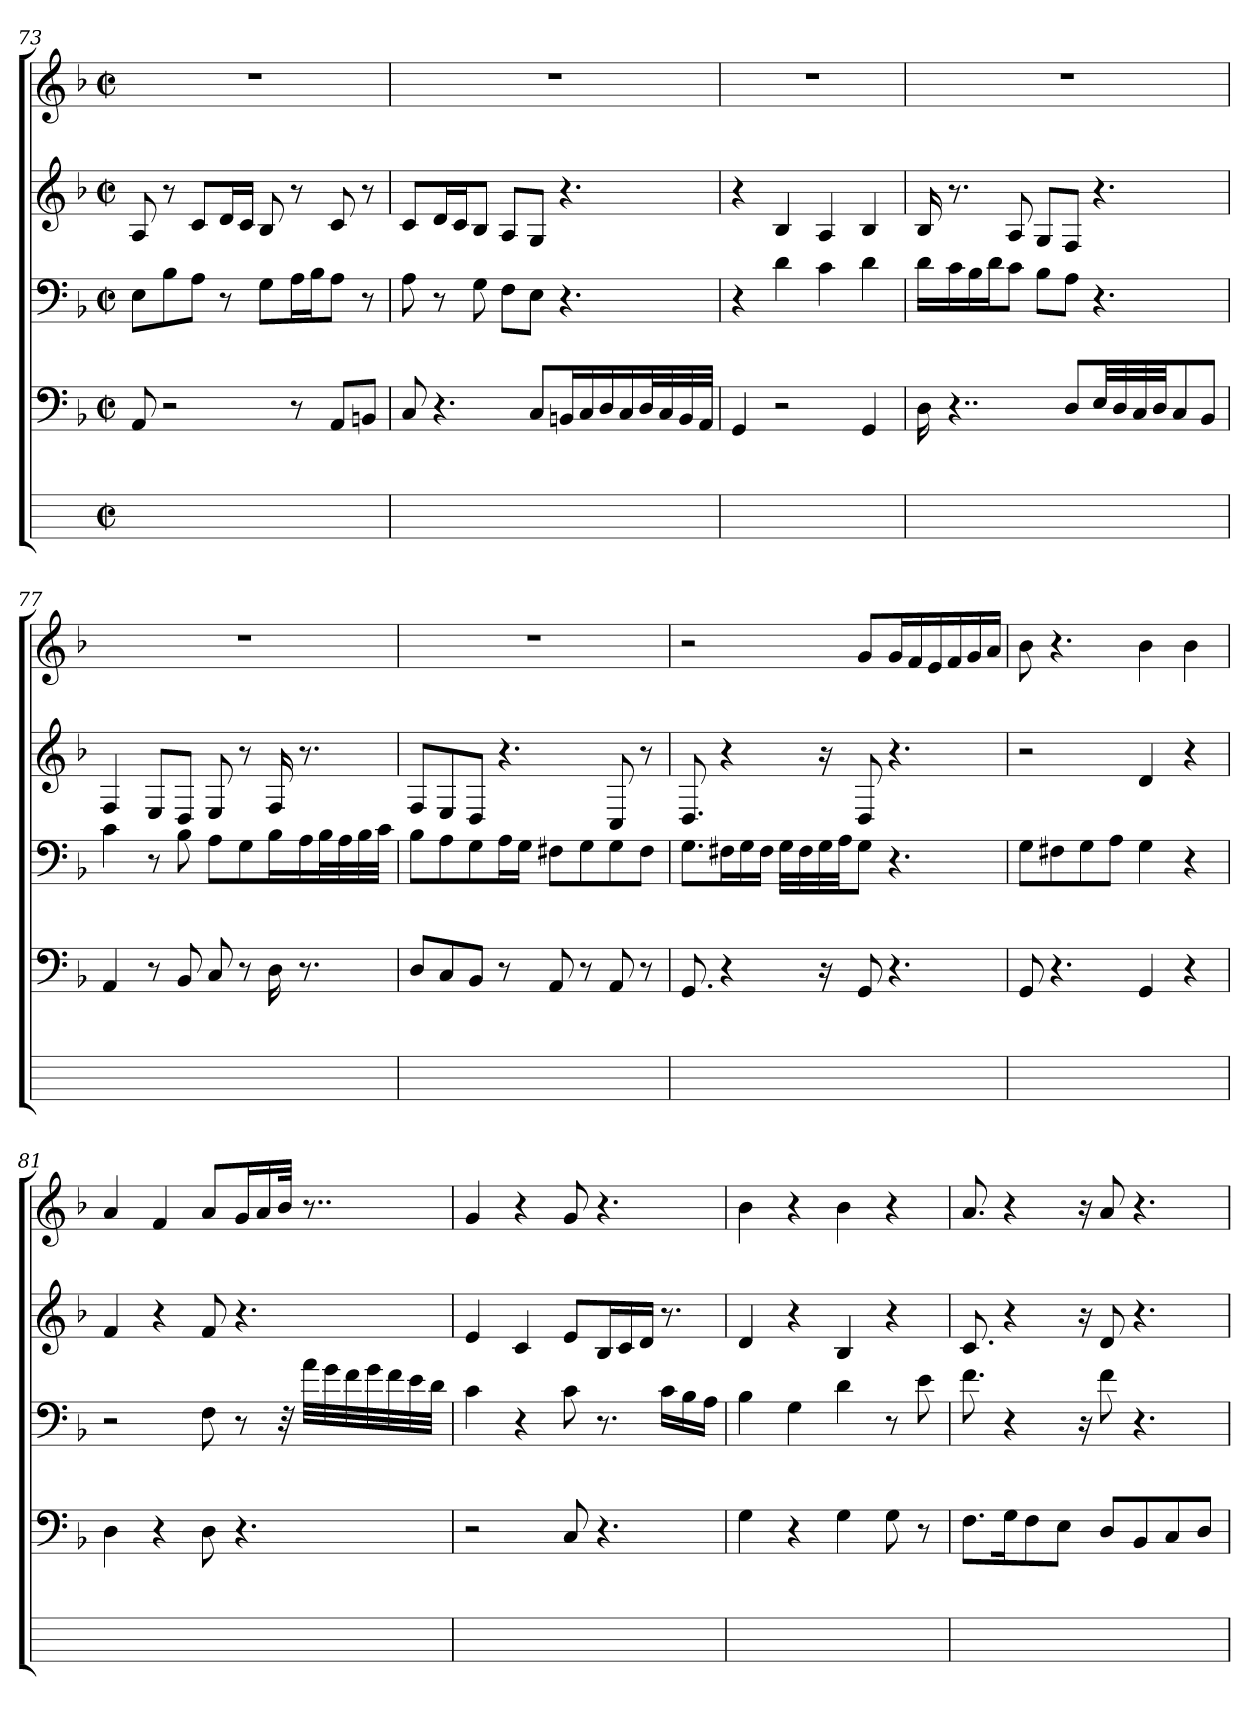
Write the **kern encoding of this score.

**kern	**kern	**kern	**kern	**kern
*part5	*part4	*part3	*part2	*part1
*staff5	*staff4	*staff3	*staff2	*staff1
*	*clefF4	*clefF4	*clefG2	*clefG2
*	*k[b-]	*k[b-]	*k[b-]	*k[b-]
*	*F:	*F:	*F:	*F:
*M2/2	*M2/2	*M2/2	*M2/2	*M2/2
*met(c|)	*met(c|)	*met(c|)	*met(c|)	*met(c|)
=73	=73	=73	=73	=73
1ryy	8AA	8EL	8A	1r
.	2r	8B-i	8r	.
.	.	8AJ	8cL	.
.	.	8r	16diL	.
.	.	.	16ciJJ	.
.	.	8GL	8B-	.
.	8r	16AiL	8r	.
.	.	16B-iJ	.	.
.	8AAL	8AJ	8c	.
.	8BBniJ	8r	8r	.
=74	=74	=74	=74	=74
1ryy	8C	8Aj	8cjL	1r
.	4.r	8r	16diL	.
.	.	.	16ciJ	.
.	.	8G	8B-J	.
.	.	8FL	8AL	.
.	8CL	8EJ	8GJ	.
.	16BBniL	4.r	4.r	.
.	16Ci	.	.	.
.	16Di	.	.	.
.	16Ci	.	.	.
.	32DiL	.	.	.
.	32Ci	.	.	.
.	32BBi	.	.	.
.	32AAiJJJ	.	.	.
=75	=75	=75	=75	=75
1ryy	4GG	4r	4r	1r
.	2r	4d	4B-	.
.	.	4c	4A	.
.	4GG	4d	4B-	.
=76	=76	=76	=76	=76
1ryy	16D	16djLL	16B-j	1r
.	4..r	16ci	8.r	.
.	.	16B-i	.	.
.	.	16diJ	.	.
.	.	8cJ	8A	.
.	.	8B-L	8GL	.
.	8DL	8AJ	8FJ	.
.	32EiLL	4.r	4.r	.
.	32Di	.	.	.
.	32Ci	.	.	.
.	32DiJJ	.	.	.
.	8Ci	.	.	.
.	8BB-iJ	.	.	.
=77	=77	=77	=77	=77
1ryy	4AA	4c	4Fj	1r
.	8r	8r	8EL	.
.	8BB-	8B-	8DJ	.
.	8C	8AL	8E	.
.	8r	8G	8r	.
.	16D	16B-L	16F	.
.	8.r	16Ai	8.r	.
.	.	32B-iL	.	.
.	.	32Ai	.	.
.	.	32B-i	.	.
.	.	32ciJJJ	.	.
=78	=78	=78	=78	=78
1ryy	8DjL	8B-jL	8FjL	1r
.	8CZ	8A	8E	.
.	8BB-J	8G	8DJ	.
.	8r	16AiL	4.r	.
.	.	16GiJJ	.	.
.	8AA	8F#XZL	.	.
.	8r	8Gi	.	.
.	8AAj	8Gj	8C	.
.	8r	8F#iJ	8r	.
=79	=79	=79	=79	=79
1ryy	8.GG	8.GL	8.D	2r
.	4r	16F#XiL	4r	.
.	.	16Gi	.	.
.	.	16F#iJJ	.	.
.	.	32GiLLL	.	.
.	.	32F#i	.	.
.	16r	32Gi	16r	.
.	.	32AiJJ	.	.
.	8GGj	8GjJ	8Dj	8gL
.	4.r	4.r	4.r	16giL
.	.	.	.	16fi
.	.	.	.	16ei
.	.	.	.	16fi
.	.	.	.	16gi
.	.	.	.	16aiJJ
=80	=80	=80	=80	=80
1ryy	8GGj	8GjL	2r	8b-
.	4.r	8F#Xi	.	4.r
.	.	8Gi	.	.
.	.	8AiJ	.	.
.	4GGj	4Gj	4d	4b-j
.	4r	4r	4r	4b-
=81	=81	=81	=81	=81
1ryy	4D	2r	4f	4a
.	4r	.	4r	4f
.	8Dj	8FZ	8fj	8aL
.	4.r	8r	4.r	16giL
.	.	.	.	16ai
.	.	32r	.	32b-ZJJk
.	.	32aiLLL	.	8..r
.	.	32gi	.	.
.	.	32fi	.	.
.	.	32gi	.	.
.	.	32fi	.	.
.	.	32ei	.	.
.	.	32diJJJ	.	.
=82	=82	=82	=82	=82
1ryy	2r	4c	4eV	4g
.	.	4r	4c	4r
.	8C	8cj	8eVL	8g
.	4.r	8.r	16B-iL	4.r
.	.	.	16ci	.
.	.	.	16dZJJ	.
.	.	16ciLL	8.r	.
.	.	16B-i	.	.
.	.	16AiJJ	.	.
=83	=83	=83	=83	=83
1ryy	4G	4B-	4d	4b-
.	4r	4G	4r	4r
.	4Gj	4d	4B-	4b-
.	8G	8r	4r	4r
.	8r	8e	.	.
=84	=84	=84	=84	=84
1ryy	8.FL	8.f	8.c	8.a
.	16Gik	4r	4r	4r
.	8Fi	.	.	.
.	8EJ	.	.	.
.	.	16r	16r	16r
.	8DL	8fj	8d	8a
.	8BB-i	4.r	4.r	4.r
.	8Ci	.	.	.
.	8DiJ	.	.	.
=	=	=	=	=
*-	*-	*-	*-	*-
